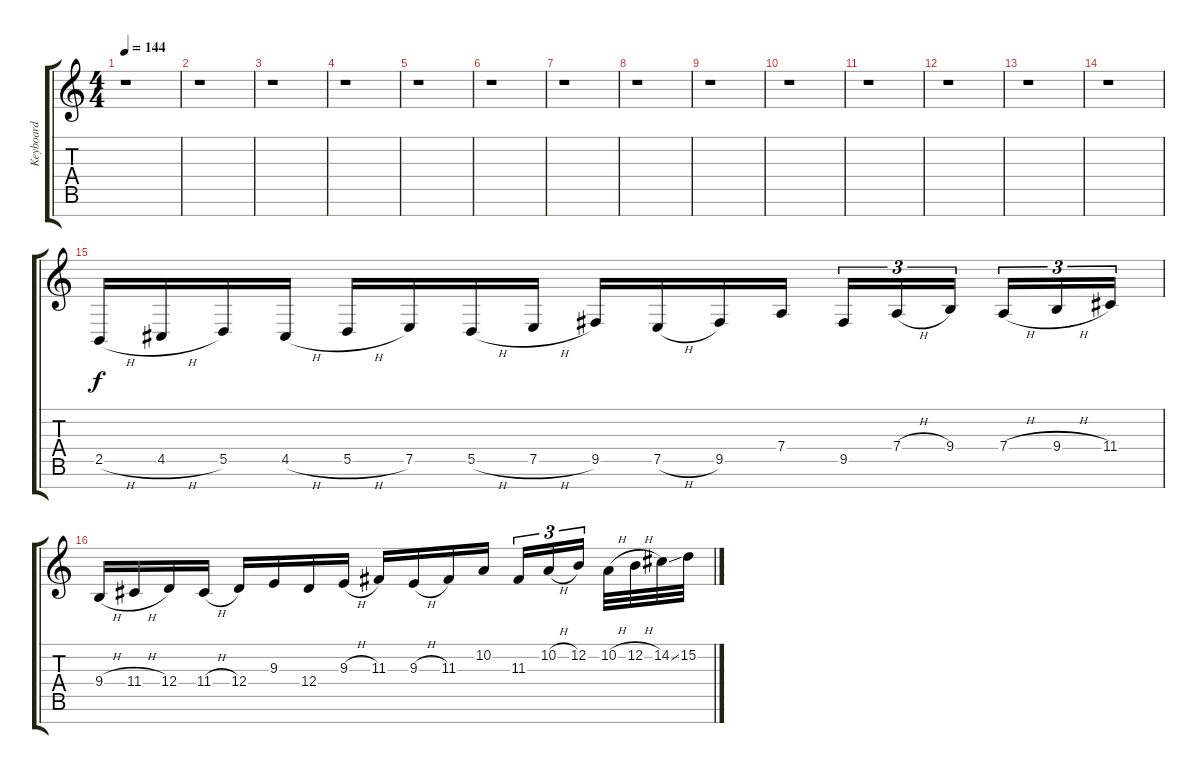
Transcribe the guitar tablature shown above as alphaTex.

\track ("Keyboard" "Keyboard") {instrument electricgrandpiano}
\staff {score tabs}
\tuning (E4 B3 G3 D3 A2 E2 B1) {hide}
\ts (4 4)
\tempo 144
\clef g2
\ks c
r.1{dy f} |
r.1 |
r.1 |
r.1 |
r.1 |
r.1 |
r.1 |
r.1 |
r.1 |
r.1 |
r.1 |
r.1 |
r.1 |
r.1 |
2.5{h}.16{instrument distortionguitar} 4.5{h}.16 5.5.16 4.5{h}.16 5.5{h}.16 7.5.16 5.5{h}.16 7.5{h}.16 9.5.16 7.5{h}.16 9.5.16 7.4.16 9.5.16{tu (3 2)} 7.4{h}.16{tu (3 2)} 9.4.16{tu (3 2)} 7.4{h}.16{tu (3 2)} 9.4{h}.16{tu (3 2)} 11.4.16{tu (3 2)} |
9.4{h}.16 11.4{h}.16 12.4.16 11.4{h}.16 12.4.16 9.3.16 12.4.16 9.3{h}.16 11.3.16 9.3{h}.16 11.3.16 10.2.16 11.3.16{tu (3 2)} 10.2{h}.16{tu (3 2)} 12.2.16{tu (3 2)} 10.2{h}.32 12.2{h}.32 14.2{ss}.32 15.2.32
